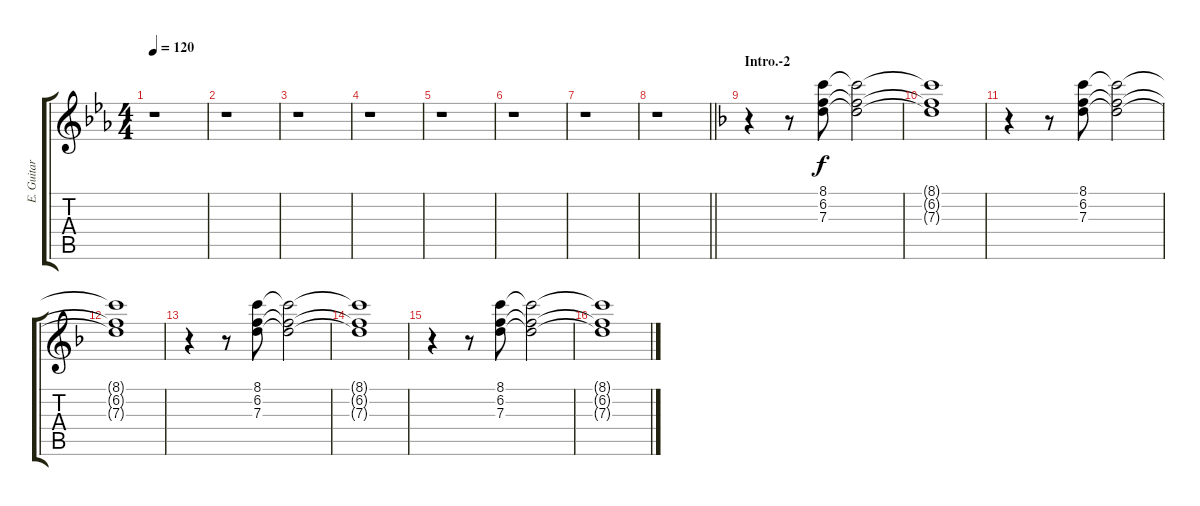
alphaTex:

\track ("E. Guitar II" "E. Guitar ") {instrument electricguitarclean}
\staff {score tabs}
\tuning (E4 B3 G3 D3 A2 E2) {hide}
\ts (4 4)
\tempo 120
\clef g2
\ks eb
r.1{dy f} |
r.1 |
r.1 |
r.1 |
r.1 |
r.1 |
r.1 |
\barLineRight lightlight
r.1 |
\section ("" "Intro.-2")
\ks f
r.4 r.8 (8.1 6.2 7.3).8 (8.1{t} 6.2{t} 7.3{t}).2 |
(8.1{t} 6.2{t} 7.3{t}).1 |
r.4 r.8 (8.1 6.2 7.3).8 (8.1{t} 6.2{t} 7.3{t}).2 |
(8.1{t} 6.2{t} 7.3{t}).1 |
r.4 r.8 (8.1 6.2 7.3).8 (8.1{t} 6.2{t} 7.3{t}).2 |
(8.1{t} 6.2{t} 7.3{t}).1 |
r.4 r.8 (8.1 6.2 7.3).8 (8.1{t} 6.2{t} 7.3{t}).2 |
(8.1{t} 6.2{t} 7.3{t}).1
